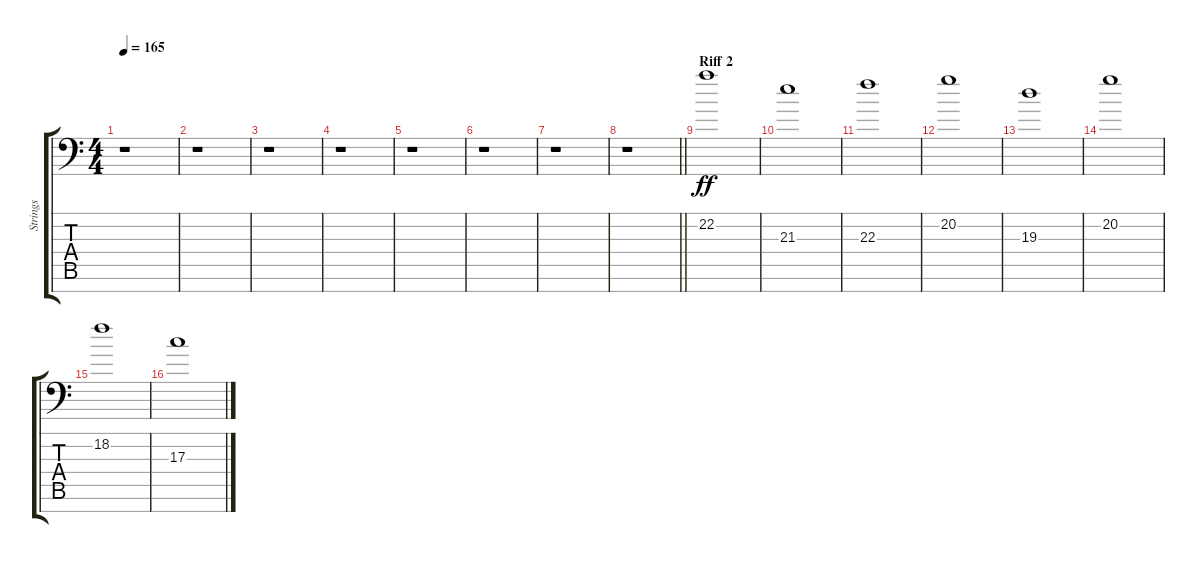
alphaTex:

\track ("Strings" "Strings") {instrument lead2sawtooth}
\staff {score tabs}
\tuning (C8 B3 G3 D3 A2 E2 C-1) {hide}
\ts (4 4)
\tempo 165
\clef f4
\ks c
r.1{dy ff} |
r.1 |
r.1 |
r.1 |
r.1 |
r.1 |
r.1 |
\barLineRight lightlight
r.1 |
\section ("" "Riff 2")
22.2.1 |
21.3.1 |
22.3.1 |
20.2.1 |
19.3.1 |
20.2.1 |
18.2.1 |
17.3.1
